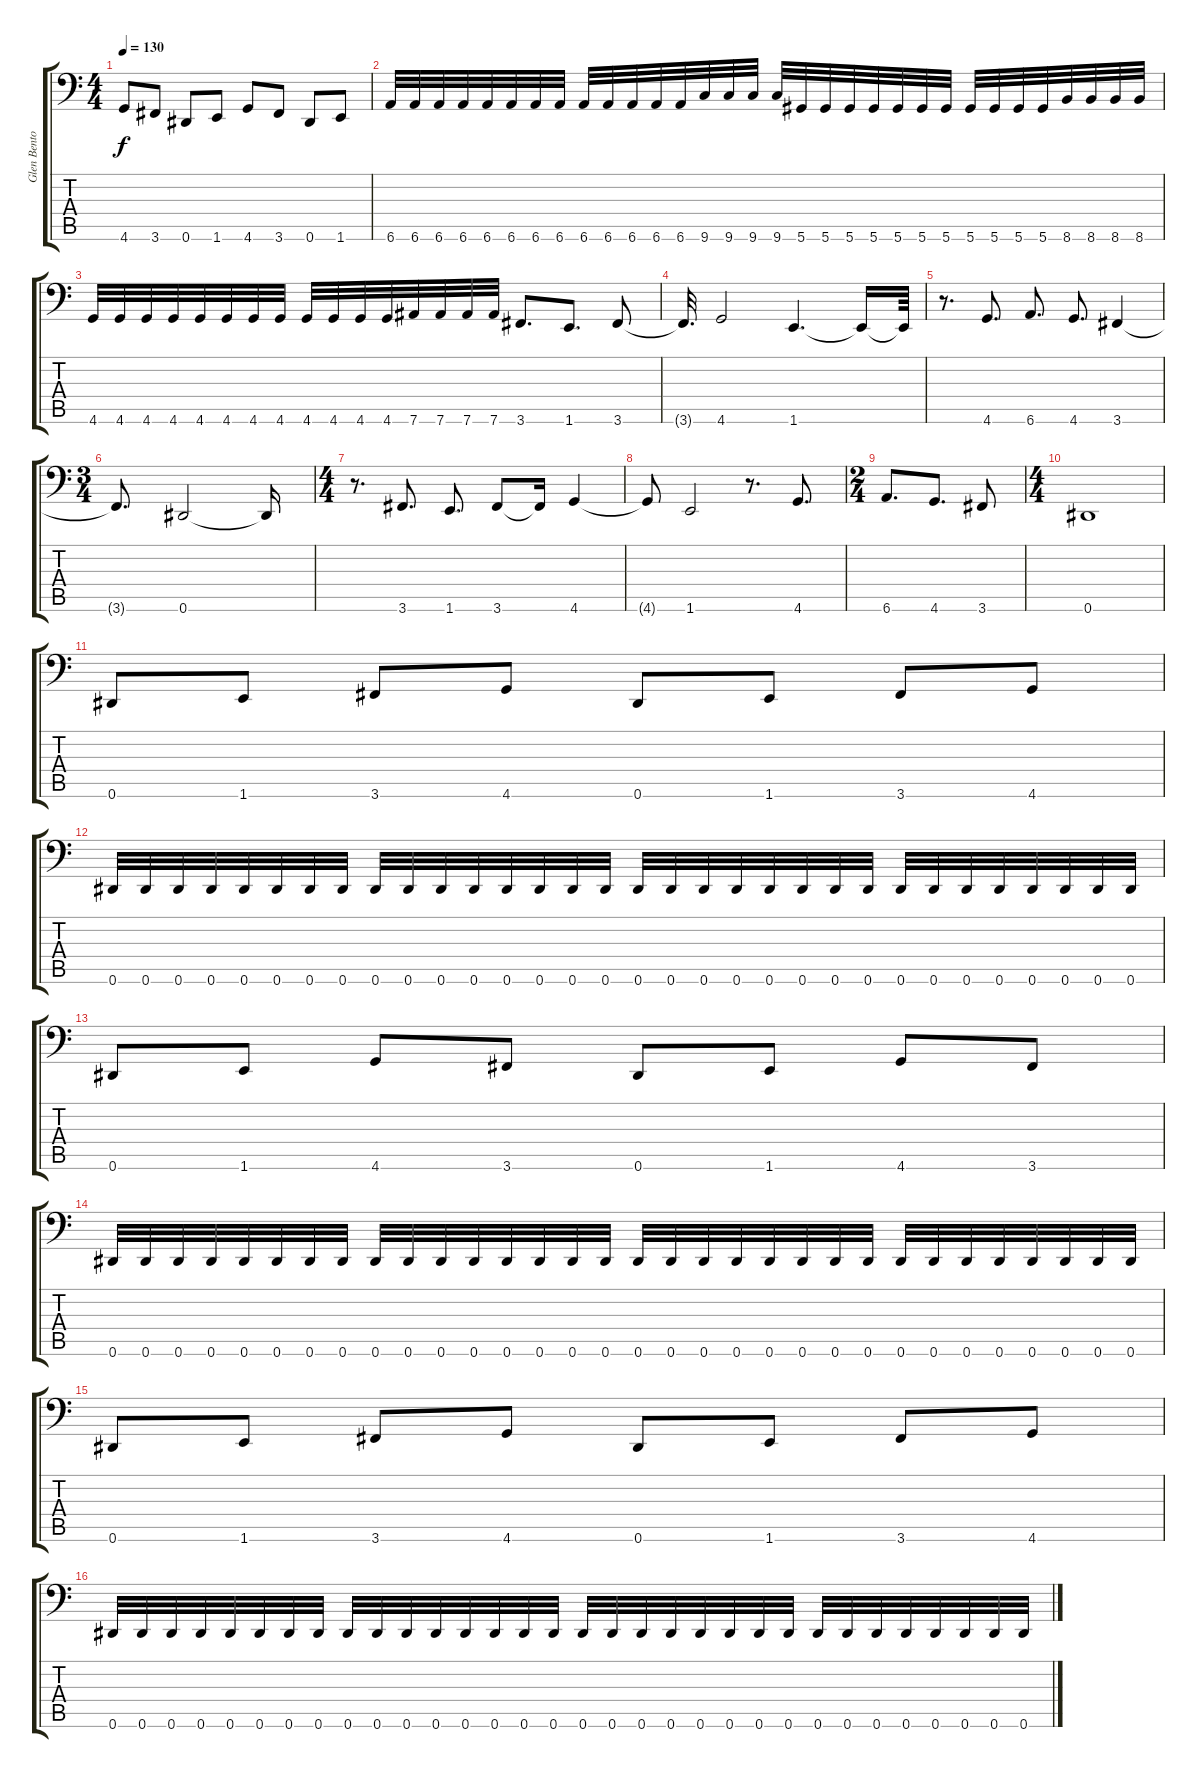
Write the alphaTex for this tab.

\track ("Glen Benton" "Glen Bento") {instrument electricbasspick}
\staff {score tabs}
\tuning (Eb3 Bb2 Gb2 Db2 Ab1 Eb1) {hide}
\ts (4 4)
\tempo 130
\clef f4
\ks c
4.6.8{dy f} 3.6.8 0.6.8 1.6.8 4.6.8 3.6.8 0.6.8 1.6.8 |
6.6.32 6.6.32 6.6.32 6.6.32 6.6.32 6.6.32 6.6.32 6.6.32 6.6.32 6.6.32 6.6.32 6.6.32 6.6.32 9.6.32 9.6.32 9.6.32 9.6.32 5.6.32 5.6.32 5.6.32 5.6.32 5.6.32 5.6.32 5.6.32 5.6.32 5.6.32 5.6.32 5.6.32 8.6.32 8.6.32 8.6.32 8.6.32 |
4.6.32 4.6.32 4.6.32 4.6.32 4.6.32 4.6.32 4.6.32 4.6.32 4.6.32 4.6.32 4.6.32 4.6.32 7.6.32 7.6.32 7.6.32 7.6.32 3.6.8{d} 1.6.8{d} 3.6.8 |
3.6{t}.32{d} 4.6.2 1.6.4{d} 1.6{t}.16 1.6{t}.64 |
r.8{d} 4.6.8{d} 6.6.8{d} 4.6.8{d} 3.6.4 |
\ts (3 4)
3.6{t}.8{d} 0.6.2 0.6{t}.16 |
\ts (4 4)
r.8{d} 3.6.8{d} 1.6.8{d} 3.6.8 3.6{t}.16 4.6.4 |
4.6{t}.8 1.6.2 r.8{d} 4.6.8{d} |
\ts (2 4)
6.6.8{d} 4.6.8{d} 3.6.8 |
\ts (4 4)
0.6.1 |
0.6.8 1.6.8 3.6.8 4.6.8 0.6.8 1.6.8 3.6.8 4.6.8 |
0.6.32 0.6.32 0.6.32 0.6.32 0.6.32 0.6.32 0.6.32 0.6.32 0.6.32 0.6.32 0.6.32 0.6.32 0.6.32 0.6.32 0.6.32 0.6.32 0.6.32 0.6.32 0.6.32 0.6.32 0.6.32 0.6.32 0.6.32 0.6.32 0.6.32 0.6.32 0.6.32 0.6.32 0.6.32 0.6.32 0.6.32 0.6.32 |
0.6.8 1.6.8 4.6.8 3.6.8 0.6.8 1.6.8 4.6.8 3.6.8 |
0.6.32 0.6.32 0.6.32 0.6.32 0.6.32 0.6.32 0.6.32 0.6.32 0.6.32 0.6.32 0.6.32 0.6.32 0.6.32 0.6.32 0.6.32 0.6.32 0.6.32 0.6.32 0.6.32 0.6.32 0.6.32 0.6.32 0.6.32 0.6.32 0.6.32 0.6.32 0.6.32 0.6.32 0.6.32 0.6.32 0.6.32 0.6.32 |
0.6.8 1.6.8 3.6.8 4.6.8 0.6.8 1.6.8 3.6.8 4.6.8 |
0.6.32 0.6.32 0.6.32 0.6.32 0.6.32 0.6.32 0.6.32 0.6.32 0.6.32 0.6.32 0.6.32 0.6.32 0.6.32 0.6.32 0.6.32 0.6.32 0.6.32 0.6.32 0.6.32 0.6.32 0.6.32 0.6.32 0.6.32 0.6.32 0.6.32 0.6.32 0.6.32 0.6.32 0.6.32 0.6.32 0.6.32 0.6.32
